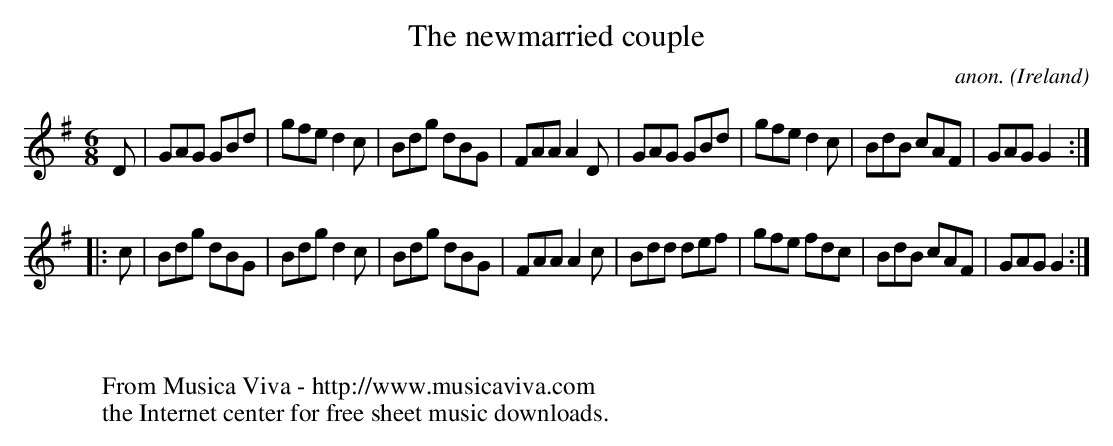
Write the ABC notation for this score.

X:1
T:The newmarried couple
C:anon.
O:Ireland
M:6/8
L:1/8
K:G
D|GAG GBd|gfe d2c|Bdg dBG|FAA A2D|GAG GBd|gfe d2c|BdB cAF|GAG G2:|
|:c|Bdg dBG|Bdg d2c|Bdg dBG|FAA A2c|Bdd def|gfe fdc|BdB cAF|GAG G2:|
W:
W:
W: From Musica Viva - http://www.musicaviva.com
W: the Internet center for free sheet music downloads.
